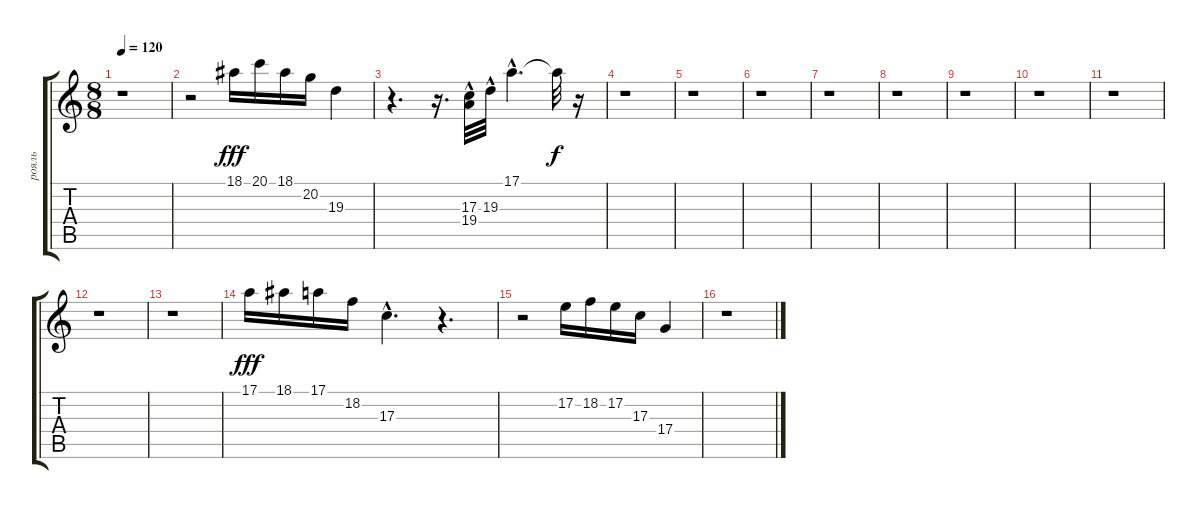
\track ("рояль" "рояль") {instrument brightacousticpiano}
\staff {score tabs}
\tuning (E4 B3 G3 D3 A2 E2) {hide}
\ts (8 8)
\tempo 120
\clef g2
\ks c
r.1{dy fff} |
r.2 18.1.16 20.1.16 18.1.16 20.2.16 19.3.4 |
r.4{d} r.16{d} (17.3{hac} 19.4{hac}).32 19.3{hac}.32 17.1{hac}.4{d} 17.1{t}.32{dy f} r.16 |
r.1 |
r.1 |
r.1 |
r.1 |
r.1 |
r.1 |
r.1 |
r.1 |
r.1 |
r.1 |
17.1.16{dy fff} 18.1.16 17.1.16 18.2.16 17.3{hac}.4{d} r.4{d} |
r.2 17.2.16 18.2.16 17.2.16 17.3.16 17.4.4 |
r.1
